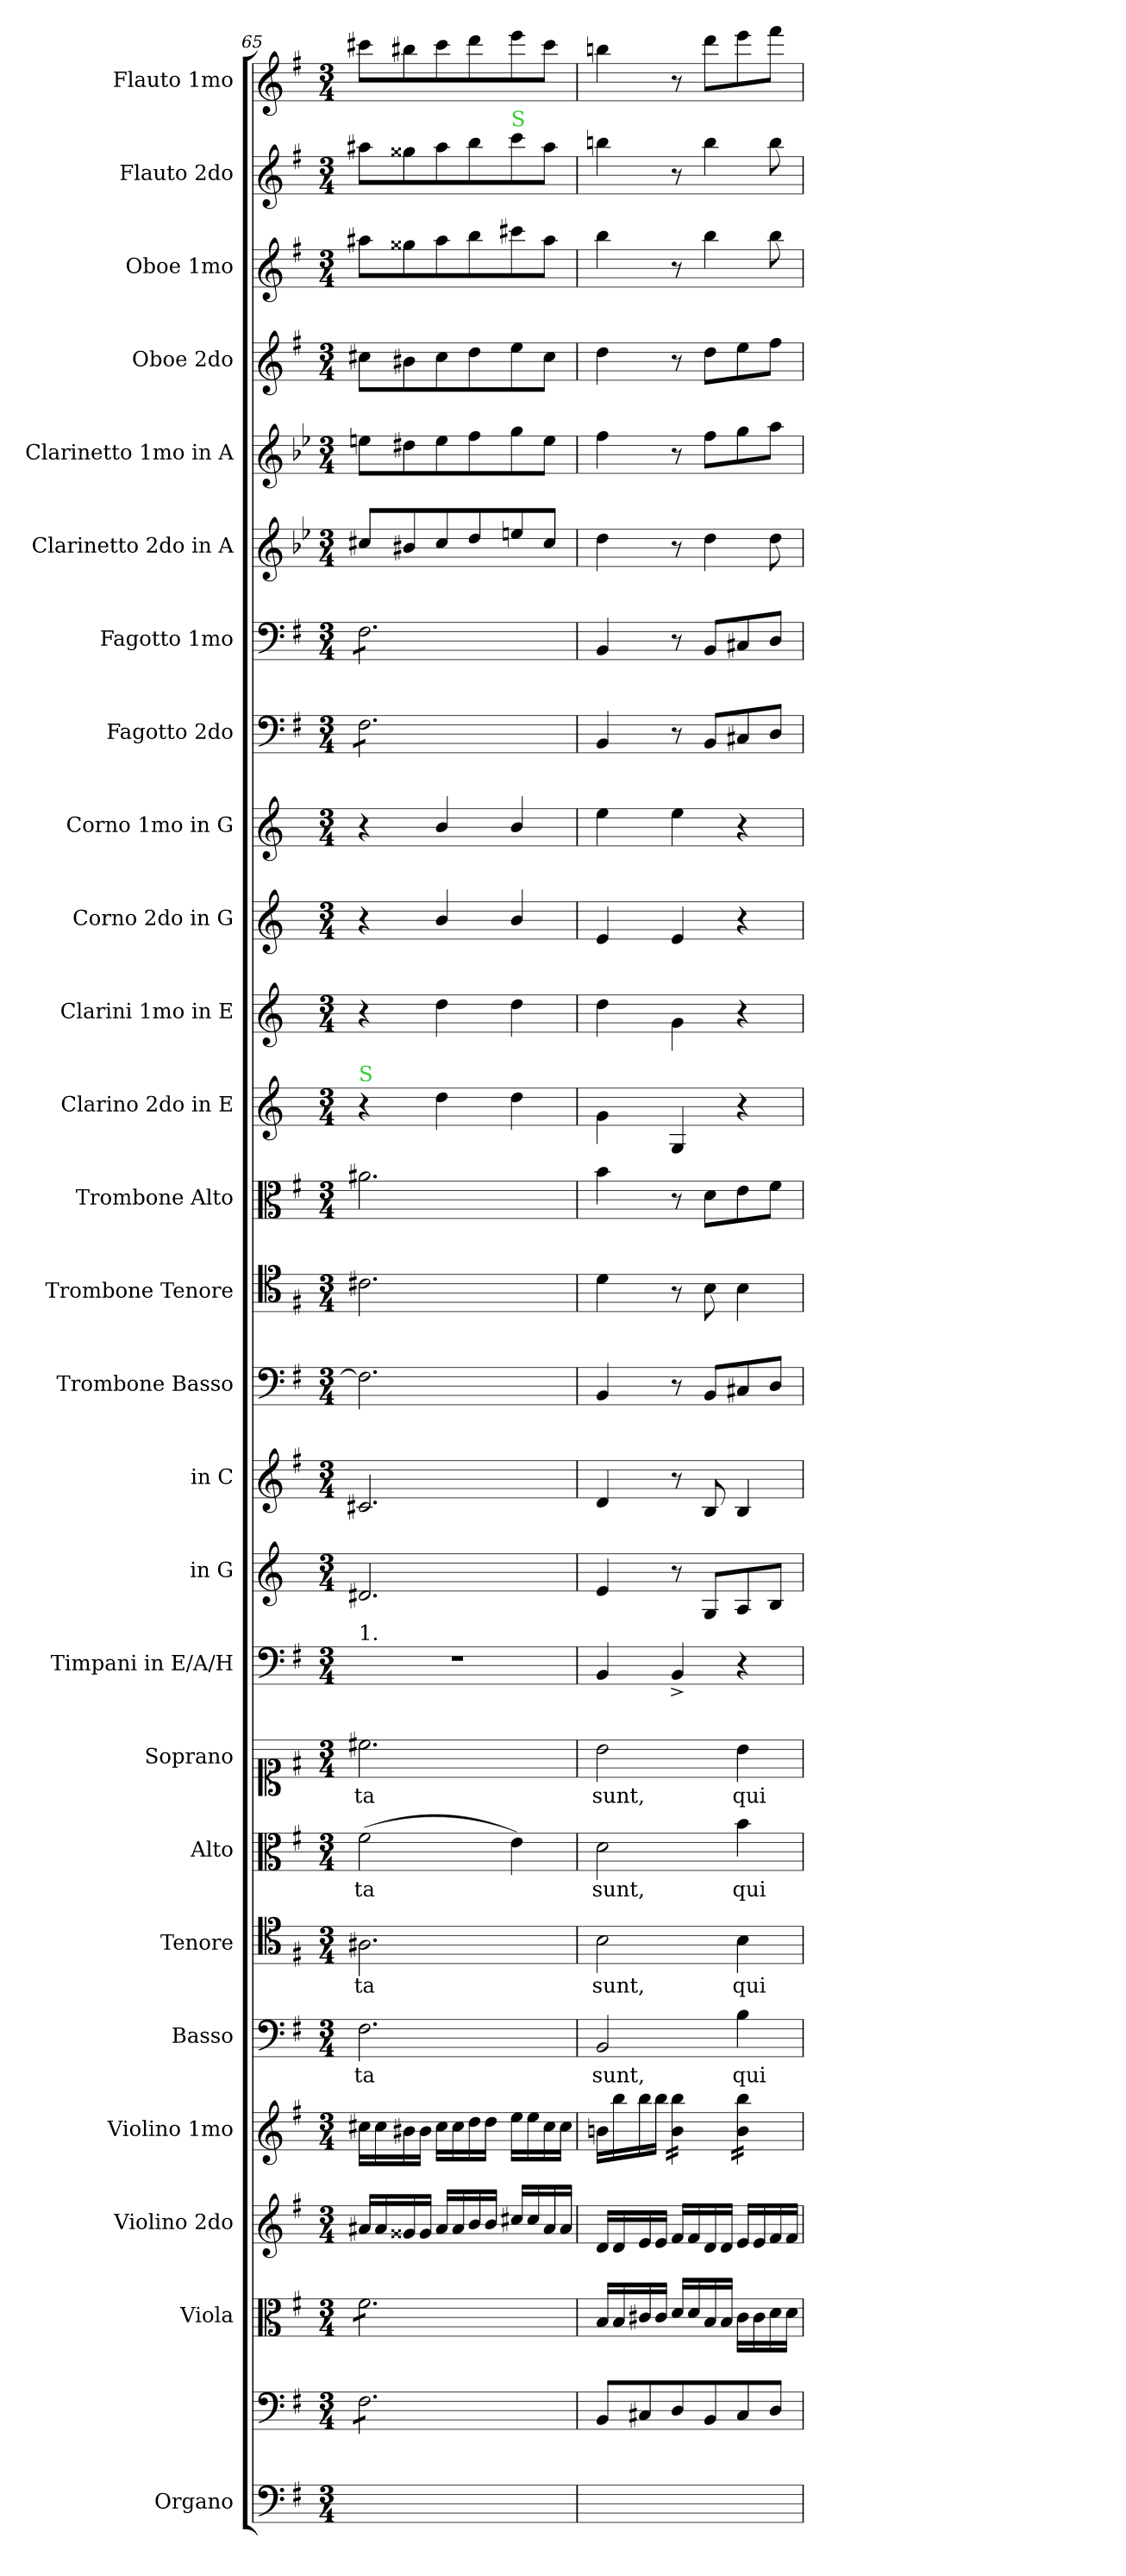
**kern	**kern	**kern	**kern	**kern	**kern	**text	**kern	**text	**kern	**text	**kern	**text	**kern	**kern	**kern	**kern	**kern	**kern	**kern	**kern	**kern	**kern	**kern	**kern	**kern	**kern	**kern	**kern	**kern	**kern
*part26	*part26	*part25	*part24	*part23	*part22	*part22	*part21	*part21	*part20	*part20	*part19	*part19	*part18	*part17	*part16	*part15	*part14	*part13	*part12	*part11	*part10	*part9	*part8	*part7	*part6	*part5	*part4	*part3	*part2	*part1
*staff27	*staff26	*staff25	*staff24	*staff23	*staff22	*staff22	*staff21	*staff21	*staff20	*staff20	*staff19	*staff19	*staff18	*staff17	*staff16	*staff15	*staff14	*staff13	*staff12	*staff11	*staff10	*staff9	*staff8	*staff7	*staff6	*staff5	*staff4	*staff3	*staff2	*staff1
*I"Organo	*	*I"Viola	*I"Violino 2do	*I"Violino 1mo	*I"Basso	*	*I"Tenore	*	*I"Alto	*	*I"Soprano	*	*I"Timpani in E/A/H	*I"in G	*I"in C	*I"Trombone Basso	*I"Trombone Tenore	*I"Trombone Alto	*I"Clarino 2do in E	*I"Clarini 1mo in E	*I"Corno 2do in G	*I"Corno 1mo in G	*I"Fagotto 2do	*I"Fagotto 1mo	*I"Clarinetto 2do in A	*I"Clarinetto 1mo in A	*I"Oboe 2do	*I"Oboe 1mo	*I"Flauto 2do	*I"Flauto 1mo
*I'Org	*	*I'Va	*	*	*I'B	*	*I'T	*	*I'A	*	*I'S	*	*I'Timp	*	*	*	*	*	*	*I'Clno I	*	*I'Cor I	*	*	*I'Cl II	*I'Cl I	*	*	*	*
*clefF4	*clefF4	*clefC3	*clefG2	*clefG2	*clefF4	*	*clefC4	*	*clefC3	*	*clefC1	*	*clefF4	*clefG2	*clefG2	*clefF4	*clefC4	*clefC3	*clefG2	*clefG2	*clefG2	*clefG2	*clefF4	*clefF4	*clefG2	*clefG2	*clefG2	*clefG2	*clefG2	*clefG2
*	*	*	*	*	*	*	*	*	*	*	*	*	*	*ITrd3c5	*	*	*	*	*ITrd-2c-4	*ITrd-2c-4	*ITrd3c5	*ITrd3c5	*	*	*ITrd2c3	*ITrd2c3	*	*	*	*
*k[f#]	*k[f#]	*k[f#]	*k[f#]	*k[f#]	*k[f#]	*	*k[f#]	*	*k[f#]	*	*k[f#]	*	*k[f#]	*k[f#]	*k[f#]	*k[f#]	*k[f#]	*k[f#]	*k[f#c#g#d#]	*k[f#c#g#d#]	*k[f#]	*k[f#]	*k[f#]	*k[f#]	*k[f#]	*k[f#]	*k[f#]	*k[f#]	*k[f#]	*k[f#]
*e:	*e:	*e:	*e:	*e:	*e:	*	*e:	*	*e:	*	*e:	*	*	*	*	*e:	*e:	*e:	*	*	*	*	*e:	*e:	*	*	*e:	*e:	*e:	*e:
*M3/4	*M3/4	*M3/4	*M3/4	*M3/4	*M3/4	*	*M3/4	*	*M3/4	*	*M3/4	*	*M3/4	*M3/4	*M3/4	*M3/4	*M3/4	*M3/4	*M3/4	*M3/4	*M3/4	*M3/4	*M3/4	*M3/4	*M3/4	*M3/4	*M3/4	*M3/4	*M3/4	*M3/4
=65	=65	=65	=65	=65	=65	=65	=65	=65	=65	=65	=65	=65	=65	=65	=65	=65	=65	=65	=65	=65	=65	=65	=65	=65	=65	=65	=65	=65	=65	=65
!	!	!	!	!	!	!	!	!	!	!	!	!	!	!	!	!	!	!	!LO:TX:a:color=limegreen:t=S	!	!	!	!	!	!	!	!	!	!	!
!	!	!	!	!	!	!	!	!	!	!	!	!	!LO:TX:a:t=1.	!	!	!	!	!	!	!	!	!	!	!	!	!	!	!	!	!
*	*tremolo	*	*	*	*	*	*	*	*	*	*	*	*	*	*	*	*	*	*	*	*	*	*	*	*	*	*	*	*	*
*	*	*tremolo	*	*	*	*	*	*	*	*	*	*	*	*	*	*	*	*	*	*	*	*	*	*	*	*	*	*	*	*
*	*	*	*	*	*	*	*	*	*	*	*	*	*	*	*	*	*	*	*	*	*	*	*tremolo	*	*	*	*	*	*	*
*	*	*	*	*	*	*	*	*	*	*	*	*	*	*	*	*	*	*	*	*	*	*	*	*tremolo	*	*	*	*	*	*
2.ryy	8F#\L	8f#\L	16a#X/LL	16cc#X\LL	2.F#\	-ta	2.A#X\	-ta	(>2f#\	-ta	2.cc#X\	-ta	2.r	2.A#X/	2.c#X/	2.F#\]	2.c#X\	2.a#X\	4r	4r	4r	4r	8F#\L	8F#\L	8a#X/L	8cc#X\L	8cc#X\L	8aa#X\L	8aa#X\L	8ccc#X\L
.	.	.	16a#/	16cc#\	.	.	.	.	.	.	.	.	.	.	.	.	.	.	.	.	.	.	.	.	.	.	.	.	.	.
.	8F#\	8f#\	16g##X/	16b#X\	.	.	.	.	.	.	.	.	.	.	.	.	.	.	.	.	.	.	8F#\	8F#\	8g##X/	8b#X\	8b#X\	8gg##X\	8gg##X\	8bb#X\
.	.	.	16g##/JJ	16b#\JJ	.	.	.	.	.	.	.	.	.	.	.	.	.	.	.	.	.	.	.	.	.	.	.	.	.	.
.	8F#\	8f#\	16a#/LL	16cc#\LL	.	.	.	.	.	.	.	.	.	.	.	.	.	.	4ff#\	4ff#\	4f#/	4f#/	8F#\	8F#\	8a#/	8cc#\	8cc#\	8aa#\	8aa#\	8ccc#\
.	.	.	16a#/	16cc#\	.	.	.	.	.	.	.	.	.	.	.	.	.	.	.	.	.	.	.	.	.	.	.	.	.	.
.	8F#\	8f#\	16b\	16dd\	.	.	.	.	.	.	.	.	.	.	.	.	.	.	.	.	.	.	8F#\	8F#\	8b\	8dd\	8dd\	8bb\	8bb\	8ddd\
.	.	.	16b\JJ	16dd\JJ	.	.	.	.	.	.	.	.	.	.	.	.	.	.	.	.	.	.	.	.	.	.	.	.	.	.
!	!	!	!	!	!	!	!	!	!	!	!	!	!	!	!	!	!	!	!	!	!	!	!	!	!	!	!	!	!LO:TX:a:color=limegreen:t=S	!
.	8F#\	8f#\	16cc#X/LL	16ee\LL	.	.	.	.	4e\)	.	.	.	.	.	.	.	.	.	4ff#\	4ff#\	4f#/	4f#/	8F#\	8F#\	8cc#X\	8ee\	8ee\	8ccc#X\	8ccc\	8eee\
.	.	.	16cc#\	16ee\	.	.	.	.	.	.	.	.	.	.	.	.	.	.	.	.	.	.	.	.	.	.	.	.	.	.
.	8F#\J	8f#\J	16a#/	16cc#\	.	.	.	.	.	.	.	.	.	.	.	.	.	.	.	.	.	.	8F#\J	8F#\J	8a#/J	8cc#\J	8cc#\J	8aa#\J	8aa#\J	8ccc#\J
*	*	*	*	*	*	*	*	*	*	*	*	*	*	*	*	*	*	*	*	*	*	*	*	*Xtremolo	*	*	*	*	*	*
*	*	*	*	*	*	*	*	*	*	*	*	*	*	*	*	*	*	*	*	*	*	*	*Xtremolo	*	*	*	*	*	*	*
*	*	*Xtremolo	*	*	*	*	*	*	*	*	*	*	*	*	*	*	*	*	*	*	*	*	*	*	*	*	*	*	*	*
*	*Xtremolo	*	*	*	*	*	*	*	*	*	*	*	*	*	*	*	*	*	*	*	*	*	*	*	*	*	*	*	*	*
.	.	.	16a#/JJ	16cc#\JJ	.	.	.	.	.	.	.	.	.	.	.	.	.	.	.	.	.	.	.	.	.	.	.	.	.	.
=66	=66	=66	=66	=66	=66	=66	=66	=66	=66	=66	=66	=66	=66	=66	=66	=66	=66	=66	=66	=66	=66	=66	=66	=66	=66	=66	=66	=66	=66	=66
2.ryy	8BB/L	16B/LL	16d/LL	16bn\LL	2BB/	sunt,	2B\	sunt,	2d\	sunt,	2b\	sunt,	4BB/	4B/	4d/	4BB/	4d\	4b\	4b\	4ff#\	4B/	4b\	4BB/	4BB/	4b\	4dd\	4dd\	4bb\	4bbn\	4bbn\
.	.	16B/	16d/	16bb\	.	.	.	.	.	.	.	.	.	.	.	.	.	.	.	.	.	.	.	.	.	.	.	.	.	.
.	8C#X/	16c#X\	16e/	16bb\	.	.	.	.	.	.	.	.	.	.	.	.	.	.	.	.	.	.	.	.	.	.	.	.	.	.
.	.	16c#\JJ	16e/JJ	16bb\JJ	.	.	.	.	.	.	.	.	.	.	.	.	.	.	.	.	.	.	.	.	.	.	.	.	.	.
*	*	*	*	*tremolo	*	*	*	*	*	*	*	*	*	*	*	*	*	*	*	*	*	*	*	*	*	*	*	*	*	*
.	8D\	16d\LL	16f#/LL	16b\ 16bb\LL	.	.	.	.	.	.	.	.	4BB^>/	8r	8r	8r	8r	8r	4B/	4b\	4B/	4b\	8r	8r	8r	8r	8r	8r	8r	8r
.	.	16d\	16f#/	16b\ 16bb\	.	.	.	.	.	.	.	.	.	.	.	.	.	.	.	.	.	.	.	.	.	.	.	.	.	.
.	8BB/	16B/	16d/	16b\ 16bb\	.	.	.	.	.	.	.	.	.	8D/L	8B/	8BB/L	8B\	8d\L	.	.	.	.	8BB/L	8BB/L	4b\	8dd\L	8dd\L	4bb\	4bb\	8ddd\L
.	.	16B/JJ	16d/JJ	16b\ 16bb\JJ	.	.	.	.	.	.	.	.	.	.	.	.	.	.	.	.	.	.	.	.	.	.	.	.	.	.
.	8C#/	16c#\LL	16e/LL	16b\ 16bb\LL	4B\	qui	4B\	qui	4b\	qui	4b\	qui	4r	8E/	4B/	8C#X/	4B\	8e\	4r	4r	4r	4r	8C#X/	8C#X/	.	8ee\	8ee\	.	.	8eee\
.	.	16c#\	16e/	16b\ 16bb\	.	.	.	.	.	.	.	.	.	.	.	.	.	.	.	.	.	.	.	.	.	.	.	.	.	.
.	8D\J	16d\	16f#/	16b\ 16bb\	.	.	.	.	.	.	.	.	.	8F#/J	.	8D\J	.	8f#\J	.	.	.	.	8D\J	8D\J	8b\	8ff#\J	8ff#\J	8bb\	8bb\	8fff#\J
.	.	16d\JJ	16f#/JJ	16b\ 16bb\JJ	.	.	.	.	.	.	.	.	.	.	.	.	.	.	.	.	.	.	.	.	.	.	.	.	.	.
*	*	*	*	*Xtremolo	*	*	*	*	*	*	*	*	*	*	*	*	*	*	*	*	*	*	*	*	*	*	*	*	*	*
=	=	=	=	=	=	=	=	=	=	=	=	=	=	=	=	=	=	=	=	=	=	=	=	=	=	=	=	=	=	=
*-	*-	*-	*-	*-	*-	*-	*-	*-	*-	*-	*-	*-	*-	*-	*-	*-	*-	*-	*-	*-	*-	*-	*-	*-	*-	*-	*-	*-	*-	*-
